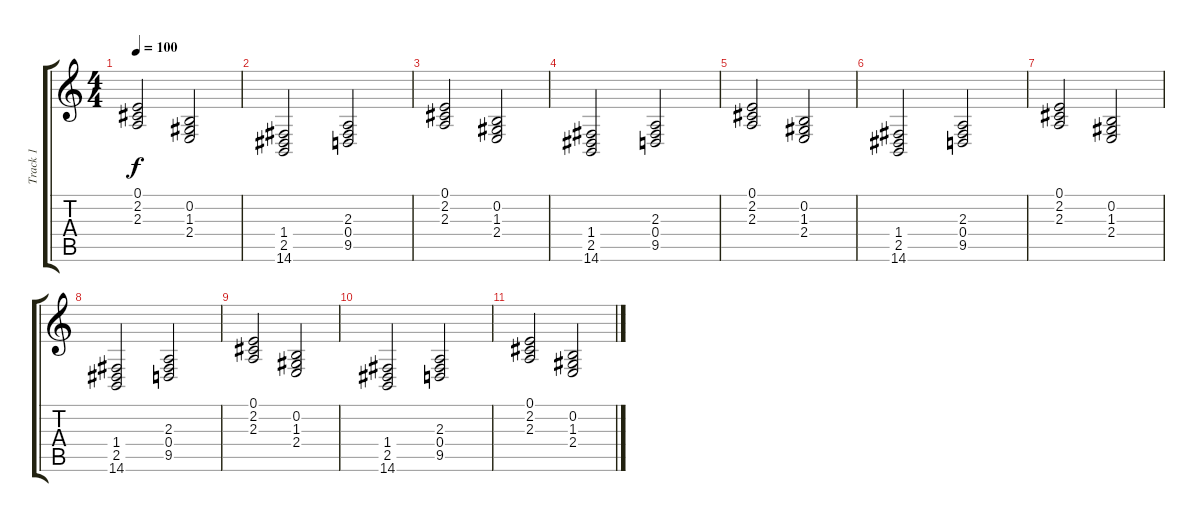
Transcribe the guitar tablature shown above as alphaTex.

\track ("Track 1" "Track 1") {instrument acousticgrandpiano}
\staff {score tabs}
\tuning (E4 B3 G3 D3 A2 E2) {hide}
\ts (4 4)
\tempo 100
\clef g2
\ks c
(0.1 2.2 2.3).2{dy f} (0.2 1.3 2.4).2 |
(1.4 2.5 14.6).2 (2.3 0.4 9.5).2 |
(0.1 2.2 2.3).2 (0.2 1.3 2.4).2 |
(1.4 2.5 14.6).2 (2.3 0.4 9.5).2 |
(0.1 2.2 2.3).2 (0.2 1.3 2.4).2 |
(1.4 2.5 14.6).2 (2.3 0.4 9.5).2 |
(0.1 2.2 2.3).2 (0.2 1.3 2.4).2 |
(1.4 2.5 14.6).2{volume 9} (2.3 0.4 9.5).2 |
(0.1 2.2 2.3).2 (0.2 1.3 2.4).2 |
(1.4 2.5 14.6).2 (2.3 0.4 9.5).2 |
(0.1 2.2 2.3).2 (0.2 1.3 2.4).2
